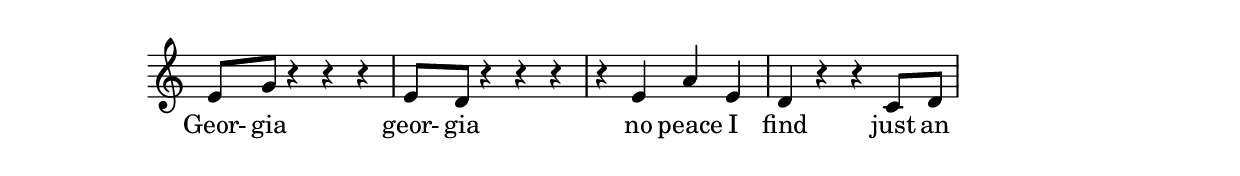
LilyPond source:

#(ly:set-option 'midi-extension "mid")
\version "2.12.3"
\include "english.ly"
\header{


}
%{

%}
melody = {
\once \override Staff.TimeSignature #'stencil = ##f
\clef treble
\key c \major
\cadenzaOn


  e'8[ g'8] r4 r4 r4 \bar "|"  e'8[ d'8] r4 r4 r4 \bar "|"  r4 e'4 a'4 e'4 \bar "|"  d'4 r4 r4 c'8[ d'8] \bar "|"  
 
}


text = \lyricmode {
Geor- gia geor- gia no peace I find just an 
}

\score{

<<
\new Voice = "one" {
\melody
}
\new Lyrics \lyricsto "one" \text
>>
\layout {
\context {
\Score
}
}
\midi {
\context {
\Score
tempoWholesPerMinute = #(ly:make-moment 200 4)
}
}
}